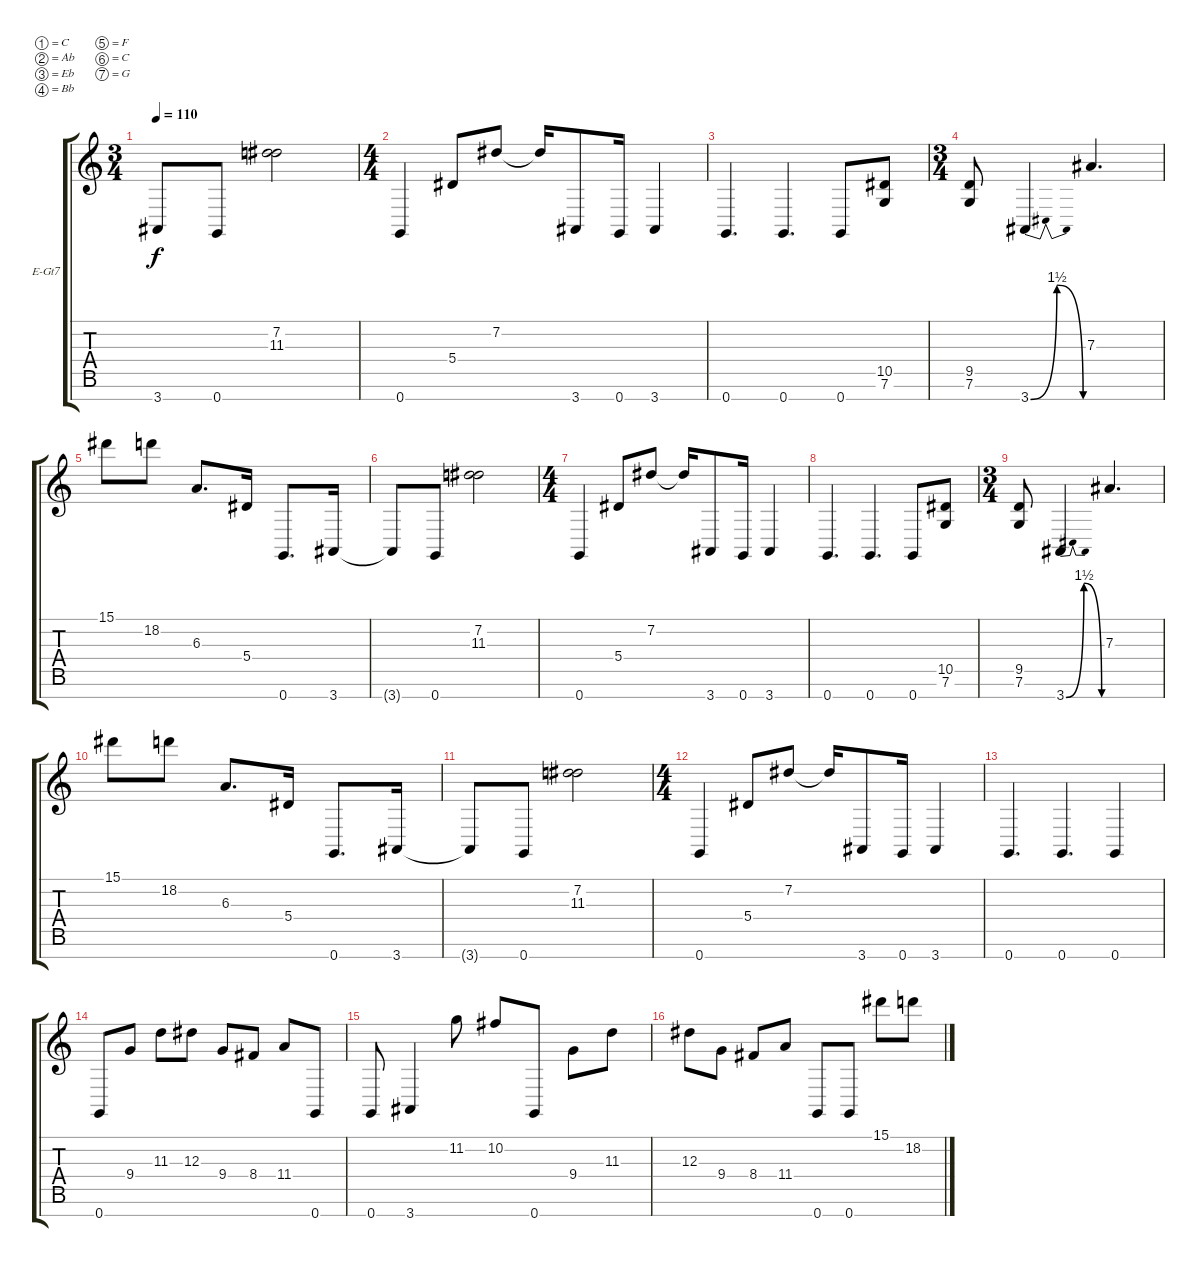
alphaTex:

\bracketExtendMode groupsimilarinstruments
\firstSystemTrackNameOrientation horizontal
\otherSystemsTrackNameOrientation horizontal
\track ("Distorted 2" "E-Gt7") {instrument overdrivenguitar}
\staff {score tabs}
\tuning (C4 Ab3 Eb3 Bb2 F2 C2 G1)
\ts (3 4)
\beaming (8 2 2 2 2)
\tempo 110
\clef g2
\ks c
3.7{t}.8{dy f} 0.7.8 (7.2 11.3).2 |
\ts (4 4)
\beaming (8 2 2 2 2)
0.7.4 5.4.8 7.2.8 7.2{t}.16 3.7.8 0.7.16 3.7.4 |
0.7.4{d} 0.7.4{d} 0.7.8 (10.5 7.6).8 |
\ts (3 4)
\beaming (8 2 2 2 2)
(9.5 7.6).8 3.7{be (bendrelease 0 0 30 6 30 6 60 0)}.4 7.3.4{d} |
15.1.8 18.2.8 6.3.8{d} 5.4.16 0.7.8{d} 3.7.16 |
3.7{t}.8 0.7.8 (7.2 11.3).2 |
\ts (4 4)
\beaming (8 2 2 2 2)
0.7.4 5.4.8 7.2.8 7.2{t}.16 3.7.8 0.7.16 3.7.4 |
0.7.4{d} 0.7.4{d} 0.7.8 (10.5 7.6).8 |
\ts (3 4)
\beaming (8 2 2 2 2)
(9.5 7.6).8 3.7{be (bendrelease 0 0 30 6 30 6 60 0)}.4 7.3.4{d} |
15.1.8 18.2.8 6.3.8{d} 5.4.16 0.7.8{d} 3.7.16 |
3.7{t}.8 0.7.8 (7.2 11.3).2 |
\ts (4 4)
\beaming (8 2 2 2 2)
0.7.4 5.4.8 7.2.8 7.2{t}.16 3.7.8 0.7.16 3.7.4 |
0.7.4{d} 0.7.4{d} 0.7.4 |
0.7.8 9.4.8 11.3.8 12.3.8 9.4.8 8.4.8 11.4.8 0.7.8 |
0.7.8 3.7.4 11.2.8 10.2.8 0.7.8 9.4.8 11.3.8 |
12.3.8 9.4.8 8.4.8 11.4.8 0.7.8 0.7.8 15.1.8 18.2.8
